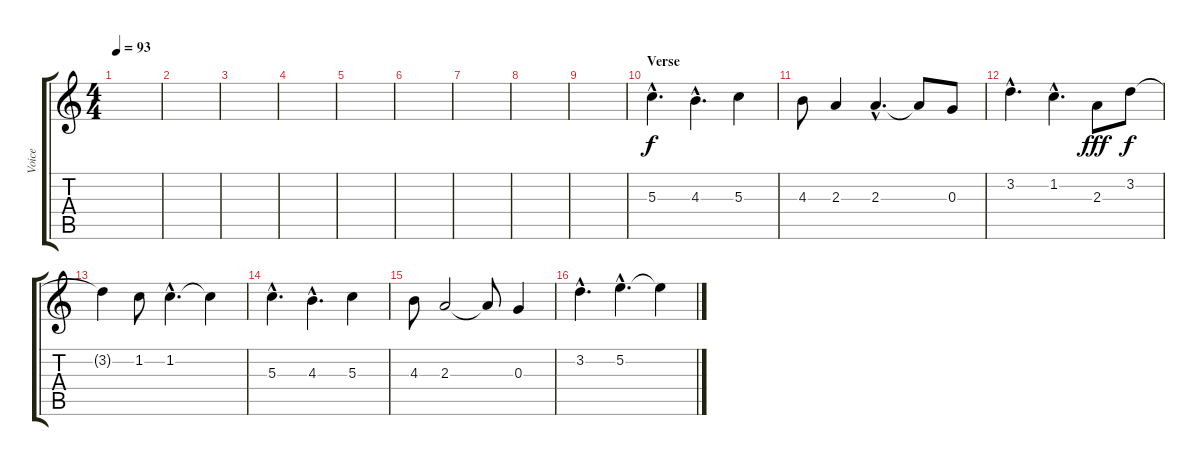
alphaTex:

\track ("Voice" "Voice") {instrument contrabass}
\staff {score tabs}
\tuning (E4 B3 G3 D3 A2 E2) {hide}
\ts (4 4)
\tempo 93
\clef g2
\ks c
|
|
|
|
|
|
|
|
|
\section ("" "Verse")
5.3{hac}.4{d} 4.3{hac}.4{d} 5.3.4 |
4.3.8 2.3.4 2.3{hac}.4{d} 2.3{t}.8 0.3.8 |
3.2{hac}.4{d} 1.2{hac}.4{d} 2.3.8{dy fff} 3.2.8{dy f} |
3.2{t}.4 1.2.8 1.2{hac}.4{d} 1.2{t}.4 |
5.3{hac}.4{d} 4.3{hac}.4{d} 5.3.4 |
4.3.8 2.3.2 2.3{t}.8 0.3.4 |
3.2{hac}.4{d} 5.2{hac}.4{d} 5.2{t}.4
